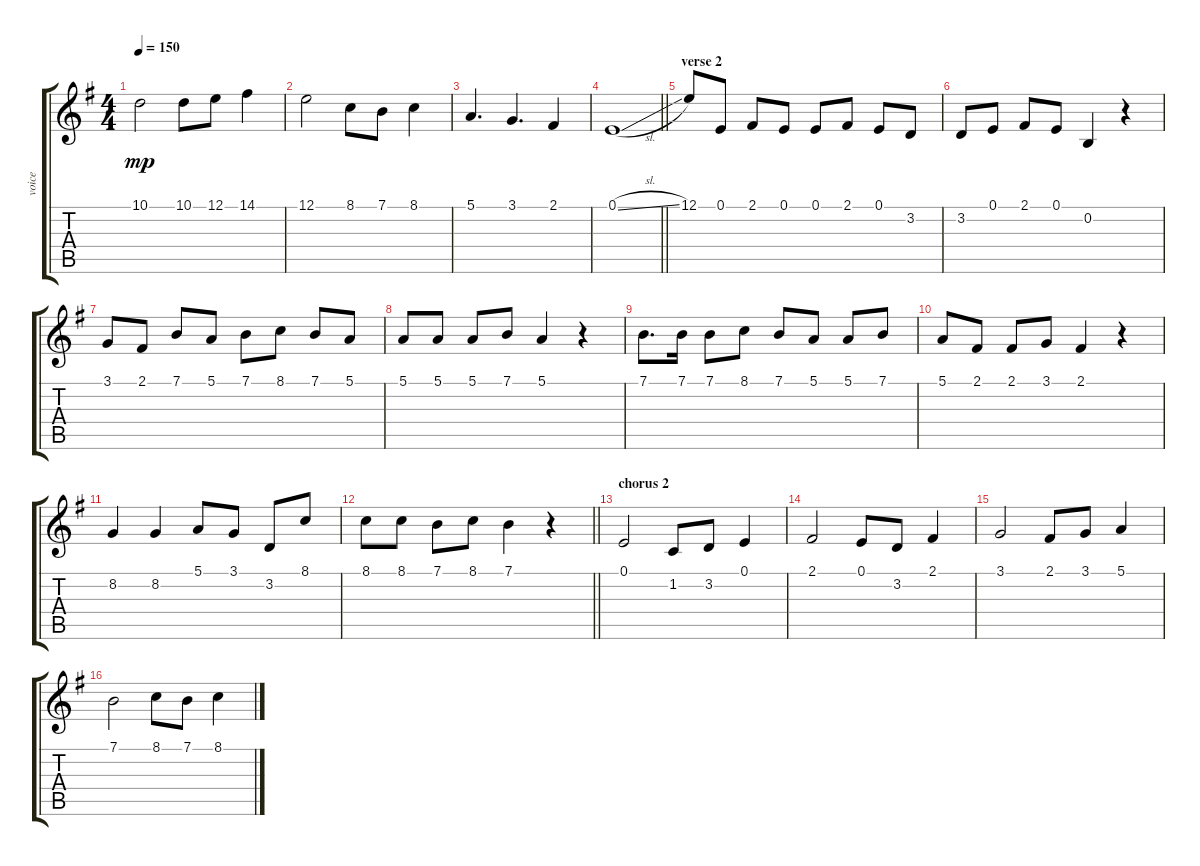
\track ("voice" "voice") {instrument lead2sawtooth}
\staff {score tabs}
\tuning (E4 B3 G3 D3 A2 E2) {hide}
\ts (4 4)
\tempo 150
\clef g2
\ks eminor
10.1.2{dy mp} 10.1.8 12.1.8 14.1.4 |
12.1.2 8.1.8 7.1.8 8.1.4 |
5.1.4{d} 3.1.4{d} 2.1.4 |
\barLineRight lightlight
0.1{sl}.1 |
\section ("" "verse 2")
12.1.8 0.1.8 2.1.8 0.1.8 0.1.8 2.1.8 0.1.8 3.2.8 |
3.2.8 0.1.8 2.1.8 0.1.8 0.2.4 r.4 |
3.1.8 2.1.8 7.1.8 5.1.8 7.1.8 8.1.8 7.1.8 5.1.8 |
5.1.8 5.1.8 5.1.8 7.1.8 5.1.4 r.4 |
7.1.8{d} 7.1.16 7.1.8 8.1.8 7.1.8 5.1.8 5.1.8 7.1.8 |
5.1.8 2.1.8 2.1.8 3.1.8 2.1.4 r.4 |
8.2.4 8.2.4 5.1.8 3.1.8 3.2.8 8.1.8 |
\barLineRight lightlight
8.1.8 8.1.8 7.1.8 8.1.8 7.1.4 r.4 |
\section ("" "chorus 2")
0.1.2 1.2.8 3.2.8 0.1.4 |
2.1.2 0.1.8 3.2.8 2.1.4 |
3.1.2 2.1.8 3.1.8 5.1.4 |
7.1.2 8.1.8 7.1.8 8.1.4
